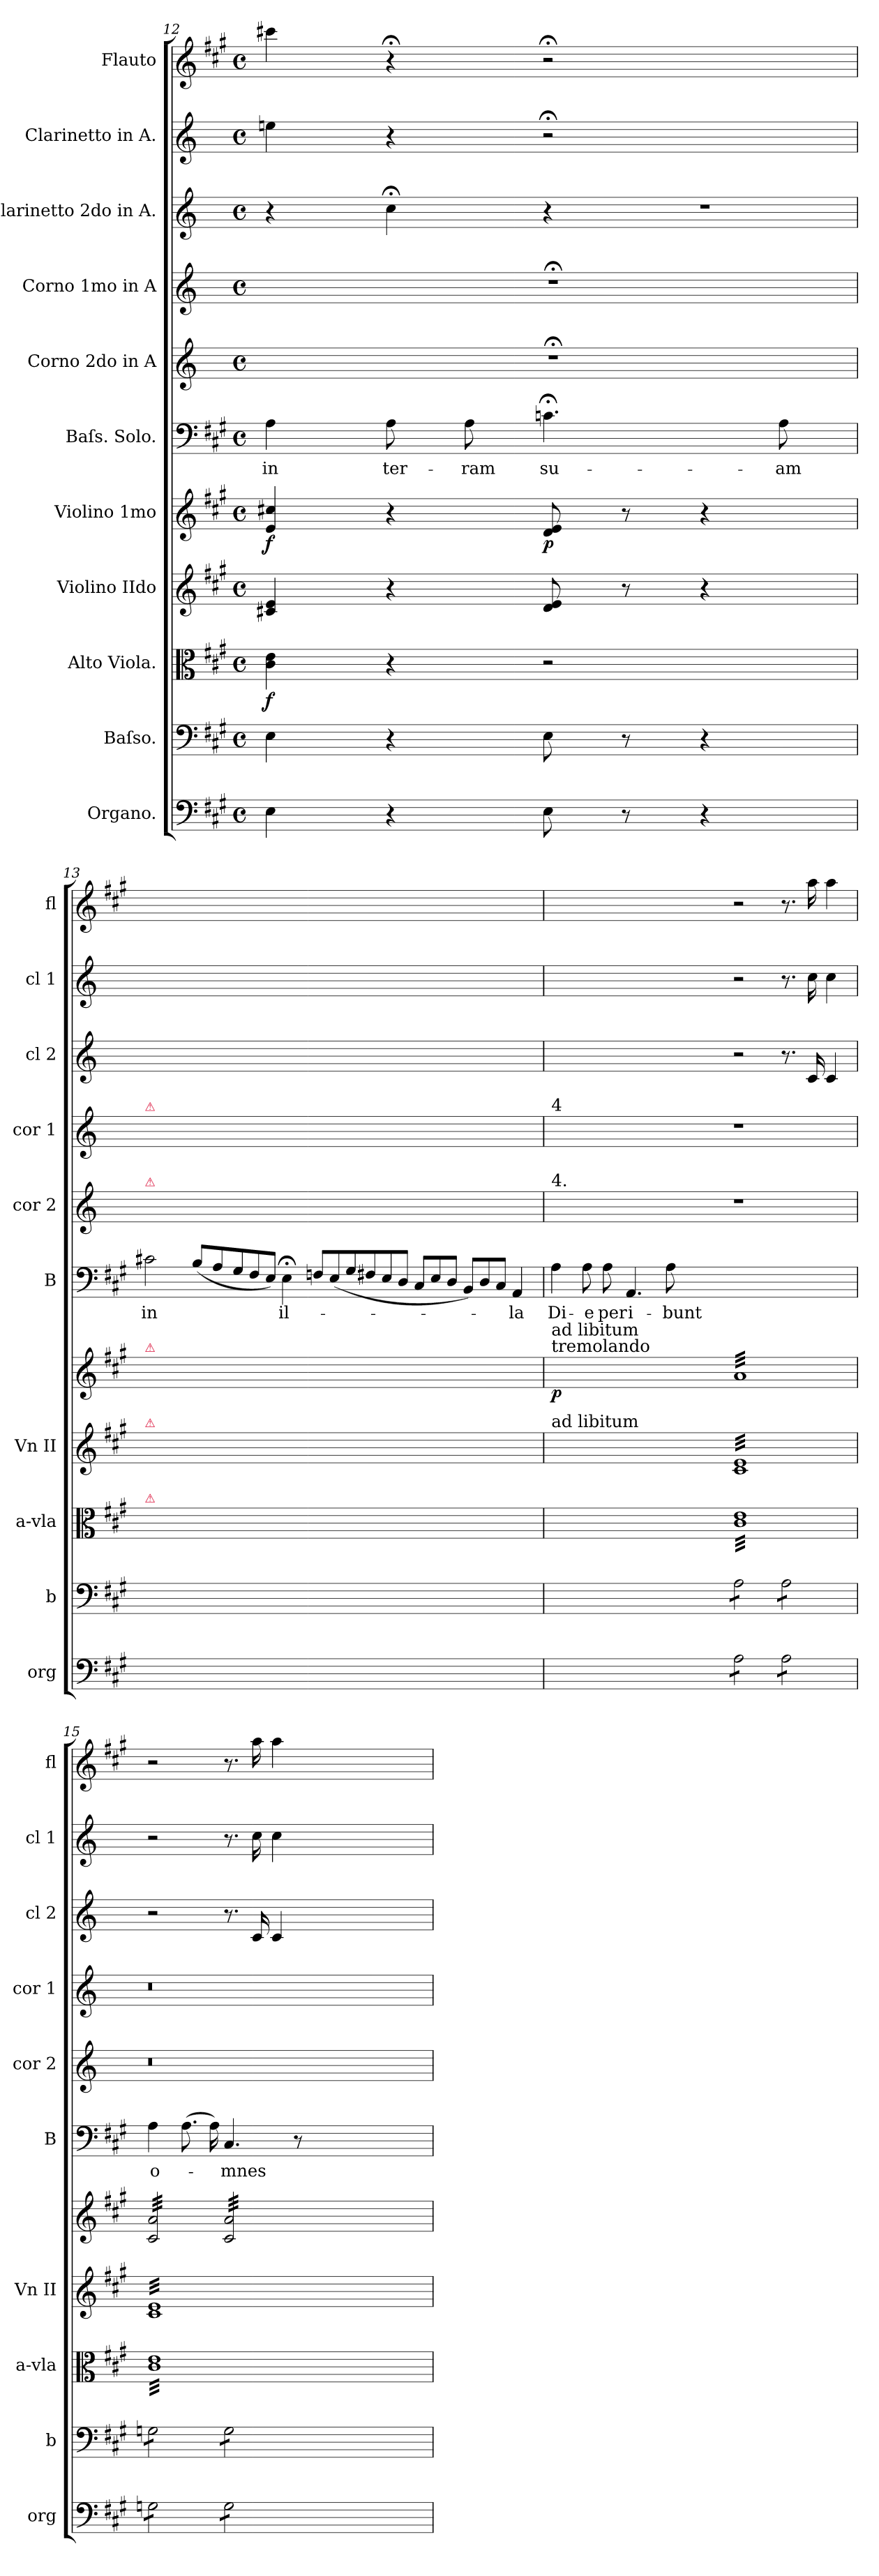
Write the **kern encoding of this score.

**kern	**kern	**kern	**dynam	**kern	**dynam	**kern	**dynam	**kern	**text	**kern	**kern	**kern	**kern	**kern
*part11	*part10	*part9	*part9	*part8	*part8	*part7	*part7	*part6	*part6	*part5	*part4	*part3	*part2	*part1
*staff11	*staff10	*staff9	*staff9	*staff8	*staff8	*staff7	*staff7	*staff6	*staff6	*staff5	*staff4	*staff3	*staff2	*staff1
*I"Organo.	*I"Baſso.	*I"Alto Viola.	*	*I"Violino IIdo	*	*I"Violino 1mo	*	*I"Baſs. Solo.	*	*I"Corno 2do in A	*I"Corno 1mo in A	*I"Clarinetto 2do in A.	*I"Clarinetto in A.	*I"Flauto
*I'org	*I'b	*I'a-vla	*	*I'Vn II	*	*	*	*I'B	*	*I'cor 2	*I'cor 1	*I'cl 2	*I'cl 1	*I'fl
*clefF4	*clefF4	*clefC3	*	*clefG2	*	*clefG2	*	*clefF4	*	*clefG2	*clefG2	*clefG2	*clefG2	*clefG2
*	*	*	*	*	*	*	*	*	*	*ITrd2c3	*ITrd2c3	*ITrd2c3	*ITrd2c3	*
*k[f#c#g#]	*k[f#c#g#]	*k[f#c#g#]	*	*k[f#c#g#]	*	*k[f#c#g#]	*	*k[f#c#g#]	*	*k[f#c#g#]	*k[f#c#g#]	*k[f#c#g#]	*k[f#c#g#]	*k[f#c#g#]
*A:	*A:	*A:	*	*A:	*	*A:	*	*A:	*	*A:	*A:	*A:	*A:	*A:
*M4/4	*M4/4	*M4/4	*	*M4/4	*	*M4/4	*	*M4/4	*	*M4/4	*M4/4	*M4/4	*M4/4	*M4/4
*met(c)	*met(c)	*met(c)	*	*met(c)	*	*met(c)	*	*met(c)	*	*met(c)	*met(c)	*met(c)	*met(c)	*met(c)
=12	=12	=12	=12	=12	=12	=12	=12	=12	=12	=12	=12	=12	=12	=12
!	!	!	!LO:DY:b	!	!	!	!LO:DY:b	!	!	!	!	!	!	!
4E\	4E\	4c#\ 4e\	f	4c#X/ 4e/	.	4e/ 4cc#X/	f	4A\	in	1r;<	1r;<	4r	4cc#X\	4ccc#X\
4r	4r	4r	.	4r	.	4r	.	8A\	ter-	.	.	4a;<\	4r	4r;<
.	.	.	.	.	.	.	.	8A\	-ram	.	.	.	.	.
!	!	!	!	!	!	!	!LO:DY:b	!	!	!	!	!	!	!
8E\	8E\	2r	.	8d/ 8e/	.	8d/ 8e/	p	4.cn;<\	su-	.	.	4r	2r;<	2r;<
8r	8r	.	.	8r	.	8r	.	.	.	.	.	.	.	.
!	!	!	!	!	!	!	!	!	!	!	!	!LO:N:vis=1	!	!
4r	4r	.	.	4r	.	4r	.	.	.	.	.	4r	.	.
.	.	.	.	.	.	.	.	8A\	-am	.	.	.	.	.
=13	=13	=13	=13	=13	=13	=13	=13	=13	=13	=13	=13	=13	=13	=13
!	!	!	!	!	!	!	!	!	!	!	!LO:TX:a:color=crimson:t=⚠	!	!	!
!	!	!	!	!	!	!	!	!	!	!LO:TX:a:color=crimson:t=⚠	!	!	!	!
!	!	!	!	!	!	!LO:TX:a:color=crimson:t=⚠	!	!	!	!	!	!	!	!
!	!	!	!	!LO:TX:a:color=crimson:t=⚠	!	!	!	!	!	!	!	!	!	!
!	!	!LO:TX:a:color=crimson:t=⚠	!	!	!	!	!	!	!	!	!	!	!	!
1ryy	1ryy	1ryy	.	1ryy	.	1ryy	.	2c#X\	in	1ryy	1ryy	1ryy	1ryy	1ryy
.	.	.	.	.	.	.	.	(8B/L	.	.	.	.	.	.
.	.	.	.	.	.	.	.	8A/	.	.	.	.	.	.
*	*	*	*	*	*	*	*	*Xtuplet	*	*	*	*	*	*
.	.	.	.	.	.	.	.	12G#/	.	.	.	.	.	.
.	.	.	.	.	.	.	.	12F#/	.	.	.	.	.	.
.	.	.	.	.	.	.	.	12E/J)	.	.	.	.	.	.
1.ryy	1.ryy	1.ryy	.	1.ryy	.	1.ryy	.	4E;<\	il-	1.ryy	1.ryy	1.ryy	1.ryy	1.ryy
.	.	.	.	.	.	.	.	12Fn/L	.	.	.	.	.	.
.	.	.	.	.	.	.	.	(12E/	.	.	.	.	.	.
.	.	.	.	.	.	.	.	12G#/	.	.	.	.	.	.
.	.	.	.	.	.	.	.	12F#X/	.	.	.	.	.	.
.	.	.	.	.	.	.	.	12E/	.	.	.	.	.	.
.	.	.	.	.	.	.	.	12D/J	.	.	.	.	.	.
.	.	.	.	.	.	.	.	12C#/L	.	.	.	.	.	.
.	.	.	.	.	.	.	.	12E/	.	.	.	.	.	.
.	.	.	.	.	.	.	.	12D/J	.	.	.	.	.	.
.	.	.	.	.	.	.	.	12BB/L)	.	.	.	.	.	.
.	.	.	.	.	.	.	.	12D/	.	.	.	.	.	.
.	.	.	.	.	.	.	.	12C#/J	.	.	.	.	.	.
.	.	.	.	.	.	.	.	4AA/	-la	.	.	.	.	.
=14	=14	=14	=14	=14	=14	=14	=14	=14	=14	=14	=14	=14	=14	=14
!	!	!	!	!	!	!	!	!	!	!	!LO:TX:a:t=4	!	!	!
!	!	!	!	!	!	!	!	!	!	!LO:TX:a:t=4.	!	!	!	!
!	!	!	!	!	!	!LO:TX:a:t=ad libitum \ntremolando	!	!	!	!	!	!	!	!
!	!	!	!	!LO:TX:a:t=ad libitum	!	!	!	!	!	!	!	!	!	!
!	!	!	!	!	!LO:DY:b	!	!LO:DY:b	!	!	!	!	!	!	!
1.ryy	1.ryy	1.ryy	.	1.ryy	p&colon;	1.ryy	p	4A\	Di-	1.ryy	1.ryy	1.ryy	1.ryy	1.ryy
.	.	.	.	.	.	.	.	8A\	-e	.	.	.	.	.
.	.	.	.	.	.	.	.	8A\	per	.	.	.	.	.
.	.	.	.	.	.	.	.	4.AA/	i-	.	.	.	.	.
.	.	.	.	.	.	.	.	8A\	-bunt	.	.	.	.	.
.	.	.	.	.	.	.	.	1.ryy	.	.	.	.	.	.
*tremolo	*	*	*	*	*	*	*	*	*	*	*	*	*	*
*	*tremolo	*	*	*	*	*	*	*	*	*	*	*	*	*
*	*	*tremolo	*	*	*	*	*	*	*	*	*	*	*	*
*	*	*	*	*tremolo	*	*	*	*	*	*	*	*	*	*
*	*	*	*	*	*	*tremolo	*	*	*	*	*	*	*	*
8A\L	8A\L	32c# 32eLLL	.	32c# 32eLLL	.	32aLLL	.	.	.	1r	1r	2r	2r	2r
.	.	32c# 32e	.	32c# 32e	.	32a	.	.	.	.	.	.	.	.
.	.	32c# 32e	.	32c# 32e	.	32a	.	.	.	.	.	.	.	.
.	.	32c# 32e	.	32c# 32e	.	32a	.	.	.	.	.	.	.	.
8A\	8A\	32c# 32e	.	32c# 32e	.	32a	.	.	.	.	.	.	.	.
.	.	32c# 32e	.	32c# 32e	.	32a	.	.	.	.	.	.	.	.
.	.	32c# 32e	.	32c# 32e	.	32a	.	.	.	.	.	.	.	.
.	.	32c# 32e	.	32c# 32e	.	32a	.	.	.	.	.	.	.	.
8A\	8A\	32c# 32e	.	32c# 32e	.	32a	.	.	.	.	.	.	.	.
.	.	32c# 32e	.	32c# 32e	.	32a	.	.	.	.	.	.	.	.
.	.	32c# 32e	.	32c# 32e	.	32a	.	.	.	.	.	.	.	.
.	.	32c# 32e	.	32c# 32e	.	32a	.	.	.	.	.	.	.	.
8A\J	8A\J	32c# 32e	.	32c# 32e	.	32a	.	.	.	.	.	.	.	.
.	.	32c# 32e	.	32c# 32e	.	32a	.	.	.	.	.	.	.	.
.	.	32c# 32e	.	32c# 32e	.	32a	.	.	.	.	.	.	.	.
.	.	32c# 32e	.	32c# 32e	.	32a	.	.	.	.	.	.	.	.
8A\L	8A\L	32c# 32e	.	32c# 32e	.	32a	.	.	.	.	.	8.r	8.r	8.r
.	.	32c# 32e	.	32c# 32e	.	32a	.	.	.	.	.	.	.	.
.	.	32c# 32e	.	32c# 32e	.	32a	.	.	.	.	.	.	.	.
.	.	32c# 32e	.	32c# 32e	.	32a	.	.	.	.	.	.	.	.
8A\	8A\	32c# 32e	.	32c# 32e	.	32a	.	.	.	.	.	.	.	.
.	.	32c# 32e	.	32c# 32e	.	32a	.	.	.	.	.	.	.	.
.	.	32c# 32e	.	32c# 32e	.	32a	.	.	.	.	.	16A/	16a\	16aa\
.	.	32c# 32e	.	32c# 32e	.	32a	.	.	.	.	.	.	.	.
8A\	8A\	32c# 32e	.	32c# 32e	.	32a	.	.	.	.	.	4A/	4a\	4aa\
.	.	32c# 32e	.	32c# 32e	.	32a	.	.	.	.	.	.	.	.
.	.	32c# 32e	.	32c# 32e	.	32a	.	.	.	.	.	.	.	.
.	.	32c# 32e	.	32c# 32e	.	32a	.	.	.	.	.	.	.	.
8A\J	8A\J	32c# 32e	.	32c# 32e	.	32a	.	.	.	.	.	.	.	.
.	.	32c# 32e	.	32c# 32e	.	32a	.	.	.	.	.	.	.	.
.	.	32c# 32e	.	32c# 32e	.	32a	.	.	.	.	.	.	.	.
.	.	32c# 32eJJJ	.	32c# 32eJJJ	.	32aJJJ	.	.	.	.	.	.	.	.
=15	=15	=15	=15	=15	=15	=15	=15	=15	=15	=15	=15	=15	=15	=15
8Gn\L	8Gn\L	32c# 32eLLL	.	32c# 32eLLL	.	32c#/ 32a/LLL	.	4A\	o-	0.r	0.r	2r	2r	2r
.	.	32c# 32e	.	32c# 32e	.	32c#/ 32a/	.	.	.	.	.	.	.	.
.	.	32c# 32e	.	32c# 32e	.	32c#/ 32a/	.	.	.	.	.	.	.	.
.	.	32c# 32e	.	32c# 32e	.	32c#/ 32a/	.	.	.	.	.	.	.	.
8Gn\	8Gn\	32c# 32e	.	32c# 32e	.	32c#/ 32a/	.	.	.	.	.	.	.	.
.	.	32c# 32e	.	32c# 32e	.	32c#/ 32a/	.	.	.	.	.	.	.	.
.	.	32c# 32e	.	32c# 32e	.	32c#/ 32a/	.	.	.	.	.	.	.	.
.	.	32c# 32e	.	32c# 32e	.	32c#/ 32a/	.	.	.	.	.	.	.	.
8Gn\	8Gn\	32c# 32e	.	32c# 32e	.	32c#/ 32a/	.	(8.A\	.	.	.	.	.	.
.	.	32c# 32e	.	32c# 32e	.	32c#/ 32a/	.	.	.	.	.	.	.	.
.	.	32c# 32e	.	32c# 32e	.	32c#/ 32a/	.	.	.	.	.	.	.	.
.	.	32c# 32e	.	32c# 32e	.	32c#/ 32a/	.	.	.	.	.	.	.	.
8Gn\J	8Gn\J	32c# 32e	.	32c# 32e	.	32c#/ 32a/	.	.	.	.	.	.	.	.
.	.	32c# 32e	.	32c# 32e	.	32c#/ 32a/	.	.	.	.	.	.	.	.
.	.	32c# 32e	.	32c# 32e	.	32c#/ 32a/	.	16A\)	.	.	.	.	.	.
.	.	32c# 32e	.	32c# 32e	.	32c#/ 32a/JJJ	.	.	.	.	.	.	.	.
8G\L	8G\L	32c# 32e	.	32c# 32e	.	32c#/ 32a/LLL	.	4.C#/	-mnes	.	.	8.r	8.r	8.r
.	.	32c# 32e	.	32c# 32e	.	32c#/ 32a/	.	.	.	.	.	.	.	.
.	.	32c# 32e	.	32c# 32e	.	32c#/ 32a/	.	.	.	.	.	.	.	.
.	.	32c# 32e	.	32c# 32e	.	32c#/ 32a/	.	.	.	.	.	.	.	.
8G\	8G\	32c# 32e	.	32c# 32e	.	32c#/ 32a/	.	.	.	.	.	.	.	.
.	.	32c# 32e	.	32c# 32e	.	32c#/ 32a/	.	.	.	.	.	.	.	.
.	.	32c# 32e	.	32c# 32e	.	32c#/ 32a/	.	.	.	.	.	16A/	16a\	16aa\
.	.	32c# 32e	.	32c# 32e	.	32c#/ 32a/	.	.	.	.	.	.	.	.
8G\	8G\	32c# 32e	.	32c# 32e	.	32c#/ 32a/	.	.	.	.	.	4A/	4a\	4aa\
.	.	32c# 32e	.	32c# 32e	.	32c#/ 32a/	.	.	.	.	.	.	.	.
.	.	32c# 32e	.	32c# 32e	.	32c#/ 32a/	.	.	.	.	.	.	.	.
.	.	32c# 32e	.	32c# 32e	.	32c#/ 32a/	.	.	.	.	.	.	.	.
8G\J	8G\J	32c# 32e	.	32c# 32e	.	32c#/ 32a/	.	8r	.	.	.	.	.	.
*	*Xtremolo	*	*	*	*	*	*	*	*	*	*	*	*	*
*Xtremolo	*	*	*	*	*	*	*	*	*	*	*	*	*	*
.	.	32c# 32e	.	32c# 32e	.	32c#/ 32a/	.	.	.	.	.	.	.	.
.	.	32c# 32e	.	32c# 32e	.	32c#/ 32a/	.	.	.	.	.	.	.	.
.	.	32c# 32eJJJ	.	32c# 32eJJJ	.	32c#/ 32a/JJJ	.	.	.	.	.	.	.	.
*	*	*	*	*	*	*Xtremolo	*	*	*	*	*	*	*	*
*	*	*	*	*Xtremolo	*	*	*	*	*	*	*	*	*	*
*	*	*Xtremolo	*	*	*	*	*	*	*	*	*	*	*	*
0ryy	0ryy	0ryy	.	0ryy	.	0ryy	.	0ryy	.	.	.	0ryy	0ryy	0ryy
=	=	=	=	=	=	=	=	=	=	=	=	=	=	=
*-	*-	*-	*-	*-	*-	*-	*-	*-	*-	*-	*-	*-	*-	*-
